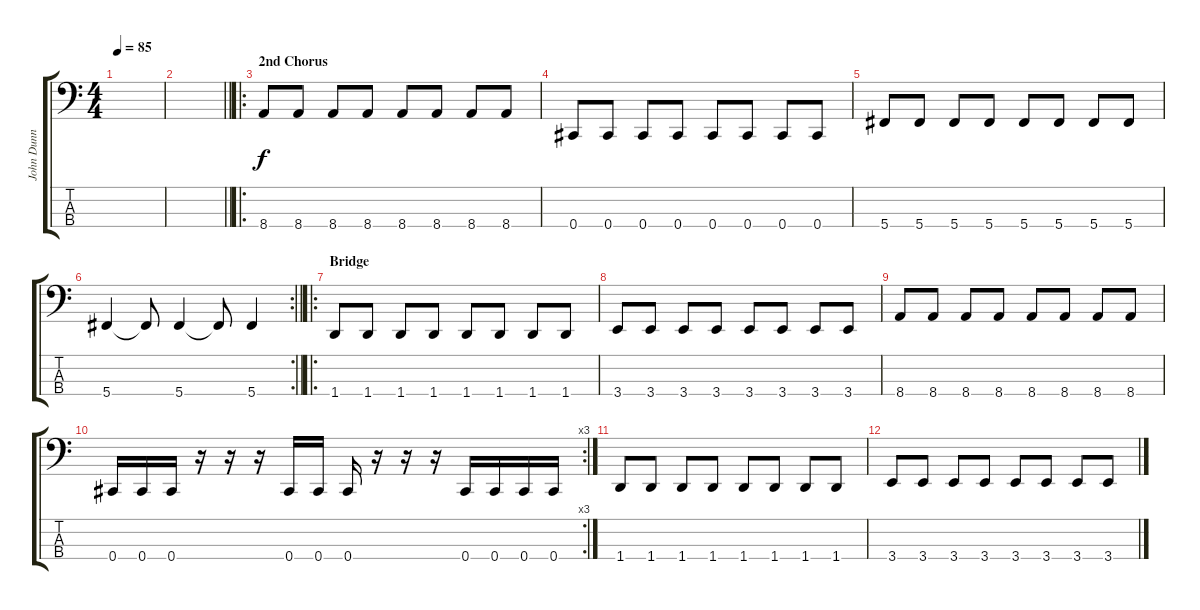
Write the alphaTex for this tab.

\track ("John Dunn :: Bass ::" "John Dunn ") {instrument electricbasspick}
\staff {score tabs}
\tuning (Gb2 Db2 Ab1 Db1) {hide}
\ts (4 4)
\tempo 85
\clef f4
\ks c
|
\barLineRight lightlight
|
\ro
\section ("" "2nd Chorus")
8.4.8 8.4.8 8.4.8 8.4.8 8.4.8 8.4.8 8.4.8 8.4.8 |
0.4.8 0.4.8 0.4.8 0.4.8 0.4.8 0.4.8 0.4.8 0.4.8 |
5.4.8 5.4.8 5.4.8 5.4.8 5.4.8 5.4.8 5.4.8 5.4.8 |
\rc 2
\barLineRight lightlight
5.4.4 5.4{t}.8 5.4.4 5.4{t}.8 5.4.4 |
\ro
\section ("" "Bridge")
1.4.8 1.4.8 1.4.8 1.4.8 1.4.8 1.4.8 1.4.8 1.4.8 |
3.4.8 3.4.8 3.4.8 3.4.8 3.4.8 3.4.8 3.4.8 3.4.8 |
8.4.8 8.4.8 8.4.8 8.4.8 8.4.8 8.4.8 8.4.8 8.4.8 |
\rc 3
0.4.16 0.4.16 0.4.16 r.16 r.16 r.16 0.4.16 0.4.16 0.4.16 r.16 r.16 r.16 0.4.16 0.4.16 0.4.16 0.4.16 |
1.4.8 1.4.8 1.4.8 1.4.8 1.4.8 1.4.8 1.4.8 1.4.8 |
3.4.8 3.4.8 3.4.8 3.4.8 3.4.8 3.4.8 3.4.8 3.4.8
